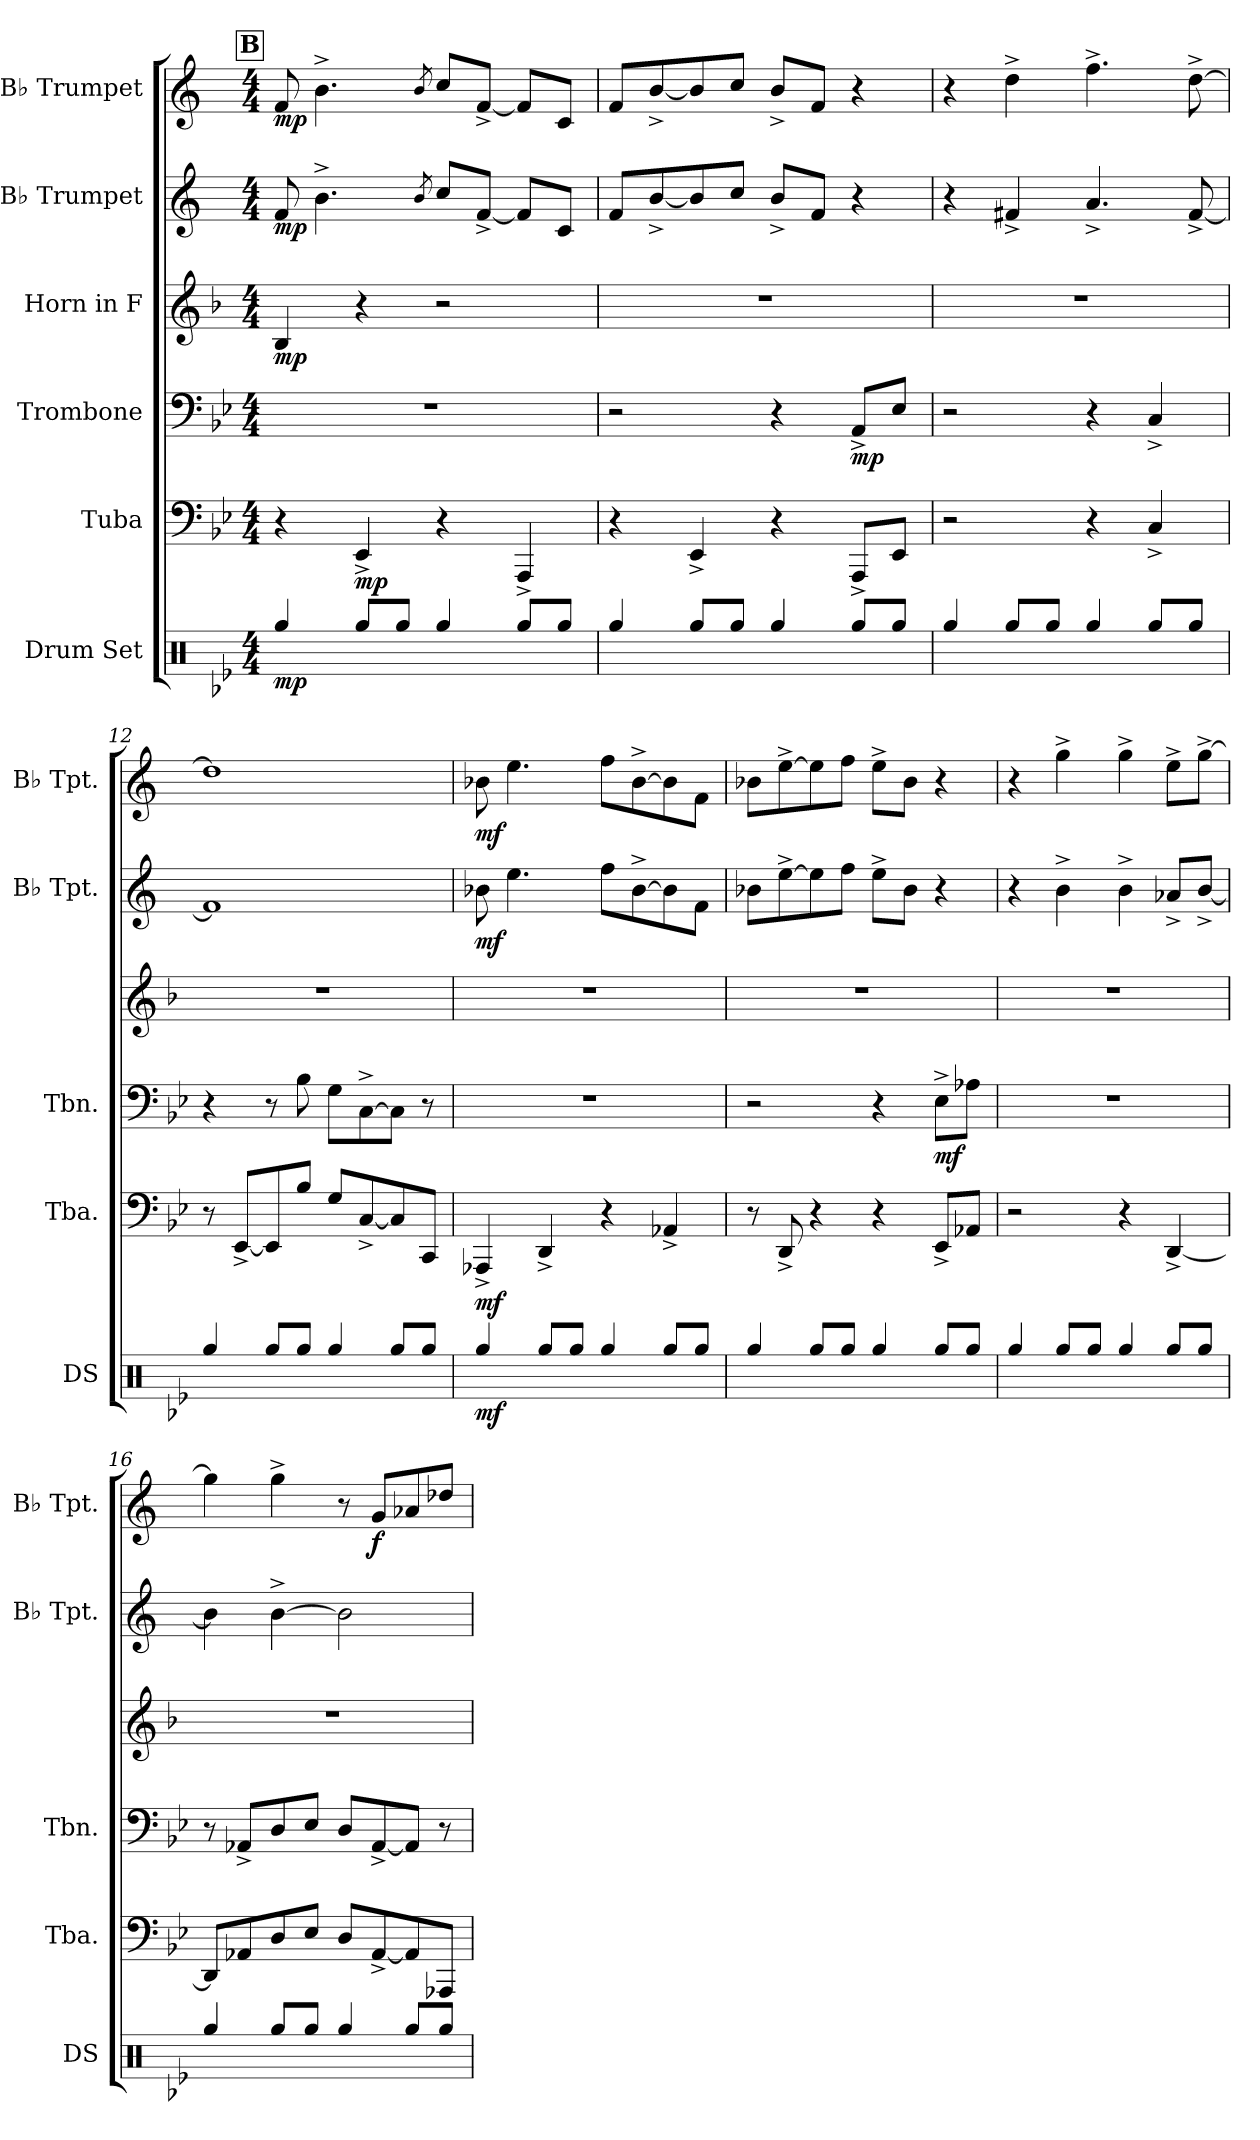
**kern	**dynam	**kern	**dynam	**kern	**dynam	**kern	**dynam	**kern	**dynam	**kern	**dynam
*part6	*part6	*part5	*part5	*part4	*part4	*part3	*part3	*part2	*part2	*part1	*part1
*staff6	*staff6	*staff5	*staff5	*staff4	*staff4	*staff3	*staff3	*staff2	*staff2	*staff1	*staff1
*I"Drum Set	*	*I"Tuba	*	*I"Trombone	*	*I"Horn in F	*	*I"B♭ Trumpet	*	*I"B♭ Trumpet	*
*I'DS	*	*I'Tba.	*	*I'Tbn.	*	*	*	*I'B♭ Tpt.	*	*I'B♭ Tpt.	*
*clefX	*	*clefF4	*	*clefF4	*	*clefG2	*	*clefG2	*	*clefG2	*
*	*	*	*	*	*	*ITrd4c7	*	*ITrd1c2	*	*ITrd1c2	*
*k[b-e-]	*	*k[b-e-]	*	*k[b-e-]	*	*k[b-e-]	*	*k[b-e-]	*	*k[b-e-]	*
*M4/4	*	*M4/4	*	*M4/4	*	*M4/4	*	*M4/4	*	*M4/4	*
!!LO:REH:place=s1:a:fs=14:t=B
=9	=9	=9	=9	=9	=9	=9	=9	=9	=9	=9	=9
!	!LO:DY:b	!	!	!	!	!	!LO:DY:b	!	!LO:DY:b	!	!LO:DY:b
4Rgg/	mp	4r	.	1r	.	4E-/	mp	8e-/	mp	8e-/	mp
.	.	.	.	.	.	.	.	4.a^\	.	4.a^\	.
!	!	!	!LO:DY:b	!	!	!	!	!	!	!	!
8Rgg/L	.	4EE-^/	mp	.	.	4r	.	.	.	.	.
8Rgg/J	.	.	.	.	.	.	.	.	.	.	.
.	.	.	.	.	.	.	.	8qa/	.	8qa/	.
4Rgg/	.	4r	.	.	.	2r	.	8b-/L	.	8b-/L	.
.	.	.	.	.	.	.	.	[8e-^/J	.	[8e-^/J	.
8Rgg/L	.	4AAA^/	.	.	.	.	.	8e-/L]	.	8e-/L]	.
8Rgg/J	.	.	.	.	.	.	.	8B-/J	.	8B-/J	.
=10	=10	=10	=10	=10	=10	=10	=10	=10	=10	=10	=10
4Rgg/	.	4r	.	2r	.	1r	.	8e-/L	.	8e-/L	.
.	.	.	.	.	.	.	.	[8a^/	.	[8a^/	.
8Rgg/L	.	4EE-^/	.	.	.	.	.	8a/]	.	8a/]	.
8Rgg/J	.	.	.	.	.	.	.	8b-/J	.	8b-/J	.
4Rgg/	.	4r	.	4r	.	.	.	8a^/L	.	8a^/L	.
.	.	.	.	.	.	.	.	8e-/J	.	8e-/J	.
!	!	!	!	!	!LO:DY:b	!	!	!	!	!	!
8Rgg/L	.	8AAA^/L	.	8AA^/L	mp	.	.	4r	.	4r	.
8Rgg/J	.	8EE-/J	.	8E-/J	.	.	.	.	.	.	.
=11	=11	=11	=11	=11	=11	=11	=11	=11	=11	=11	=11
4Rgg/	.	2r	.	2r	.	1r	.	4r	.	4r	.
8Rgg/L	.	.	.	.	.	.	.	4en^/	.	4cc^\	.
8Rgg/J	.	.	.	.	.	.	.	.	.	.	.
4Rgg/	.	4r	.	4r	.	.	.	4.g^/	.	4.ee-^\	.
8Rgg/L	.	4C^/	.	4C^/	.	.	.	.	.	.	.
8Rgg/J	.	.	.	.	.	.	.	[8e^/	.	[8cc^\	.
=12	=12	=12	=12	=12	=12	=12	=12	=12	=12	=12	=12
4Rgg/	.	8r	.	4r	.	1r	.	1e]	.	1cc]	.
.	.	[8EE-^/L	.	.	.	.	.	.	.	.	.
8Rgg/L	.	8EE-/]	.	8r	.	.	.	.	.	.	.
8Rgg/J	.	8B-/J	.	8B-\	.	.	.	.	.	.	.
4Rgg/	.	8G/L	.	8G\L	.	.	.	.	.	.	.
.	.	[8C^/	.	[8C^\	.	.	.	.	.	.	.
8Rgg/L	.	8C/]	.	8C\J]	.	.	.	.	.	.	.
8Rgg/J	.	8CC/J	.	8r	.	.	.	.	.	.	.
!!LO:LB:g=z
=13	=13	=13	=13	=13	=13	=13	=13	=13	=13	=13	=13
!	!LO:DY:b	!	!LO:DY:b	!	!	!	!	!	!LO:DY:b	!	!LO:DY:b
4Rgg/	mf	4AAA-X^/	mf	1r	.	1r	.	8a-X\	mf	8a-X\	mf
.	.	.	.	.	.	.	.	4.dd\	.	4.dd\	.
8Rgg/L	.	4DD^/	.	.	.	.	.	.	.	.	.
8Rgg/J	.	.	.	.	.	.	.	.	.	.	.
4Rgg/	.	4r	.	.	.	.	.	8ee-\L	.	8ee-\L	.
.	.	.	.	.	.	.	.	[8a-^\	.	[8a-^\	.
8Rgg/L	.	4AA-X^/	.	.	.	.	.	8a-\]	.	8a-\]	.
8Rgg/J	.	.	.	.	.	.	.	8e-\J	.	8e-\J	.
=14	=14	=14	=14	=14	=14	=14	=14	=14	=14	=14	=14
4Rgg/	.	8r	.	2r	.	1r	.	8a-X\L	.	8a-X\L	.
.	.	8DD^/	.	.	.	.	.	[8dd^\	.	[8dd^\	.
8Rgg/L	.	4r	.	.	.	.	.	8dd\]	.	8dd\]	.
8Rgg/J	.	.	.	.	.	.	.	8ee-\J	.	8ee-\J	.
4Rgg/	.	4r	.	4r	.	.	.	8dd^\L	.	8dd^\L	.
.	.	.	.	.	.	.	.	8a-\J	.	8a-\J	.
!	!	!	!	!	!LO:DY:b	!	!	!	!	!	!
8Rgg/L	.	8EE-^/L	.	8E-^\L	mf	.	.	4r	.	4r	.
8Rgg/J	.	8AA-X/J	.	8A-X\J	.	.	.	.	.	.	.
=15	=15	=15	=15	=15	=15	=15	=15	=15	=15	=15	=15
4Rgg/	.	2r	.	1r	.	1r	.	4r	.	4r	.
8Rgg/L	.	.	.	.	.	.	.	4a^\	.	4ff^\	.
8Rgg/J	.	.	.	.	.	.	.	.	.	.	.
4Rgg/	.	4r	.	.	.	.	.	4a^\	.	4ff^\	.
8Rgg/L	.	[4DD^/	.	.	.	.	.	8g-X^/L	.	8dd^\L	.
8Rgg/J	.	.	.	.	.	.	.	[8a^/J	.	[8ff^\J	.
=16	=16	=16	=16	=16	=16	=16	=16	=16	=16	=16	=16
4Rgg/	.	8DD/L]	.	8r	.	1r	.	4a\]	.	4ff\]	.
.	.	8AA-X/	.	8AA-X^/L	.	.	.	.	.	.	.
8Rgg/L	.	8D/	.	8D/	.	.	.	[4a^\	.	4ff^\	.
8Rgg/J	.	8E-/J	.	8E-/J	.	.	.	.	.	.	.
4Rgg/	.	8D/L	.	8D/L	.	.	.	2a\]	.	8r	.
!	!	!	!	!	!	!	!	!	!	!	!LO:DY:b
.	.	[8AA-^/	.	[8AA-^/	.	.	.	.	.	8f/L	f
8Rgg/L	.	8AA-/]	.	8AA-/J]	.	.	.	.	.	8g-X/	.
8Rgg/J	.	8AAA-X/J	.	8r	.	.	.	.	.	8cc-X/J	.
=	=	=	=	=	=	=	=	=	=	=	=
*-	*-	*-	*-	*-	*-	*-	*-	*-	*-	*-	*-
